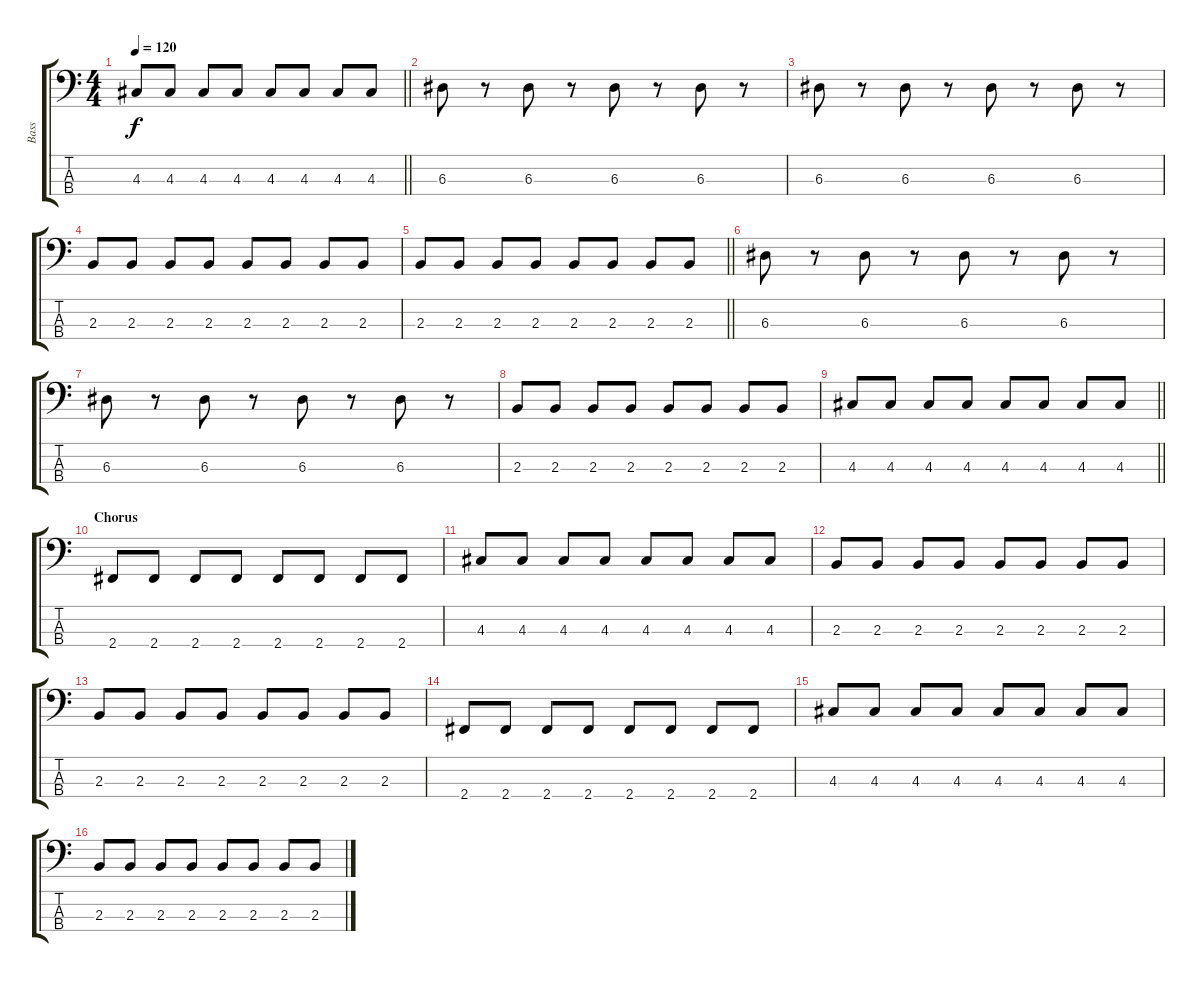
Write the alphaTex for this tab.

\track ("Bass" "Bass") {instrument electricbassfinger}
\staff {score tabs}
\tuning (G2 D2 A1 E1) {hide}
\ts (4 4)
\tempo 120
\clef f4
\barLineRight lightlight
\ks c
4.3.8{dy f} 4.3.8 4.3.8 4.3.8 4.3.8 4.3.8 4.3.8 4.3.8 |
6.3.8 r.8 6.3.8 r.8 6.3.8 r.8 6.3.8 r.8 |
6.3.8 r.8 6.3.8 r.8 6.3.8 r.8 6.3.8 r.8 |
2.3.8 2.3.8 2.3.8 2.3.8 2.3.8 2.3.8 2.3.8 2.3.8 |
\barLineRight lightlight
2.3.8 2.3.8 2.3.8 2.3.8 2.3.8 2.3.8 2.3.8 2.3.8 |
6.3.8 r.8 6.3.8 r.8 6.3.8 r.8 6.3.8 r.8 |
6.3.8 r.8 6.3.8 r.8 6.3.8 r.8 6.3.8 r.8 |
2.3.8 2.3.8 2.3.8 2.3.8 2.3.8 2.3.8 2.3.8 2.3.8 |
\barLineRight lightlight
4.3.8 4.3.8 4.3.8 4.3.8 4.3.8 4.3.8 4.3.8 4.3.8 |
\section ("" "Chorus")
2.4.8 2.4.8 2.4.8 2.4.8 2.4.8 2.4.8 2.4.8 2.4.8 |
4.3.8 4.3.8 4.3.8 4.3.8 4.3.8 4.3.8 4.3.8 4.3.8 |
2.3.8 2.3.8 2.3.8 2.3.8 2.3.8 2.3.8 2.3.8 2.3.8 |
2.3.8 2.3.8 2.3.8 2.3.8 2.3.8 2.3.8 2.3.8 2.3.8 |
2.4.8 2.4.8 2.4.8 2.4.8 2.4.8 2.4.8 2.4.8 2.4.8 |
4.3.8 4.3.8 4.3.8 4.3.8 4.3.8 4.3.8 4.3.8 4.3.8 |
2.3.8 2.3.8 2.3.8 2.3.8 2.3.8 2.3.8 2.3.8 2.3.8
